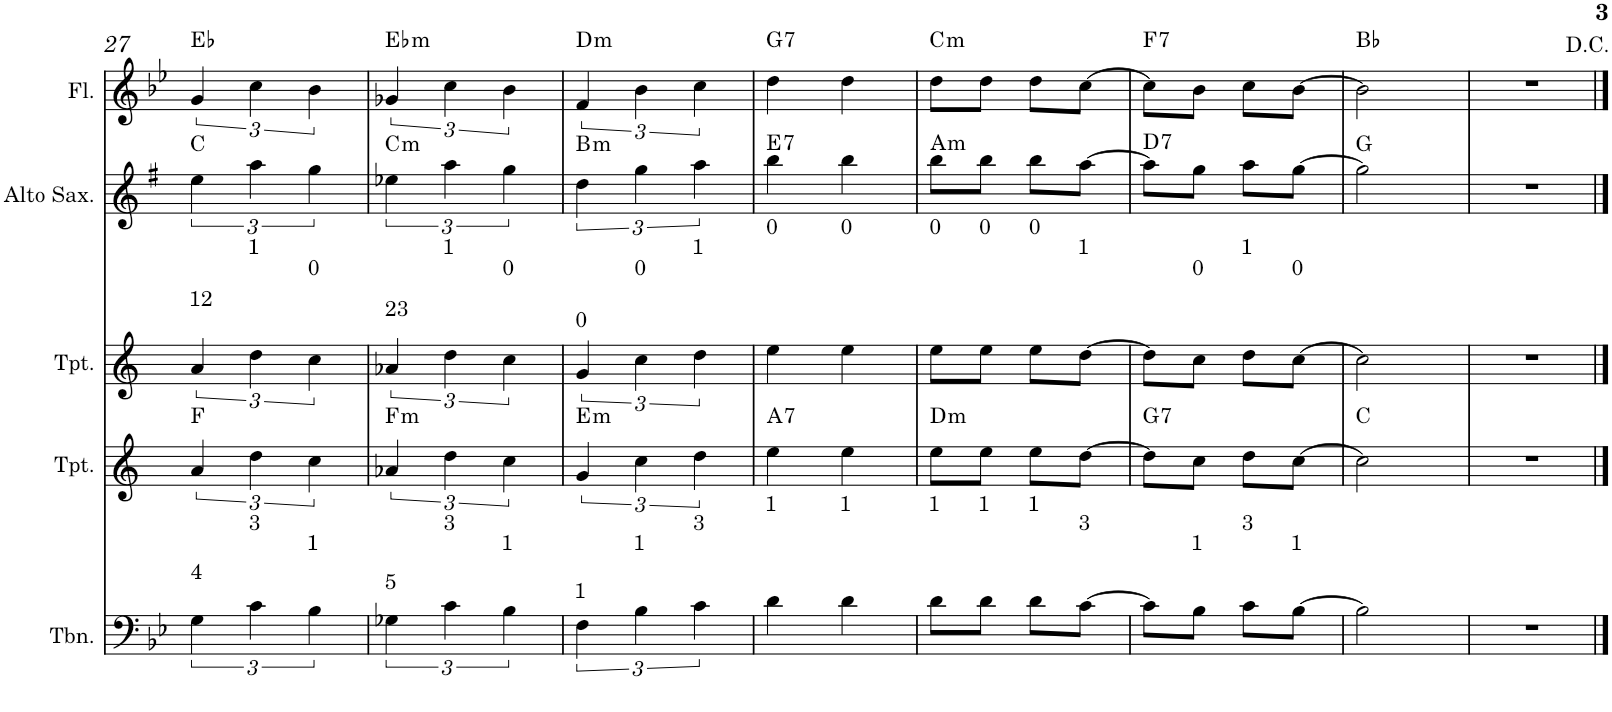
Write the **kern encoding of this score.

**kern	**kern	**harte	**kern	**kern	**harte	**kern	**harte
*part5	*part4	*part4	*part3	*part2	*part2	*part1	*part1
*staff5	*staff4	*	*staff3	*staff2	*	*staff1	*
*I"C clavF	*I"Bb	*	*I"Bb - Pirata	*I"Eb	*	*I"C clavG	*
!!LO:PB:g=z
*clefF4	*clefG2	*	*clefG2	*clefG2	*	*clefG2	*
*	*Trd1c2	*	*Trd1c2	*Trd5c9	*	*	*
*k[b-e-]	*k[]	*	*k[]	*k[f#]	*	*k[b-e-]	*
*B-:	*	*	*	*G:	*	*B-:	*
*M2/4	*M2/4	*	*M2/4	*M2/4	*	*M2/4	*
=27	=27	=27	=27	=27	=27	=27	=27
!	!	!	!LO:TX:a:t=12	!	!	!	!
!LO:TX:a:t=4	!	!	!	!	!	!	!
6G\	6a/	F:maj	6a/	6ee\	C:maj	6g/	Eb:maj
!	!	!	!LO:TX:a:t=1	!	!	!	!
!LO:TX:a:t=3	!	!	!	!	!	!	!
6c\	6dd\	.	6dd\	6aa\	.	6cc\	.
!	!	!	!LO:TX:a:t=0	!	!	!	!
!LO:TX:a:t=1	!	!	!	!	!	!	!
6B-\	6cc\	.	6cc\	6gg\	.	6b-\	.
=28	=28	=28	=28	=28	=28	=28	=28
!	!	!	!LO:TX:a:t=23	!	!	!	!
!LO:TX:a:t=5	!	!LO:H:kt=m	!	!	!LO:H:kt=m	!	!LO:H:kt=m
6G-X\	6a-X/	F:min	6a-X/	6ee-X\	C:min	6g-X/	Eb:min
!	!	!	!LO:TX:a:t=1	!	!	!	!
!LO:TX:a:t=3	!	!	!	!	!	!	!
6c\	6dd\	.	6dd\	6aa\	.	6cc\	.
!	!	!	!LO:TX:a:t=0	!	!	!	!
!LO:TX:a:t=1	!	!	!	!	!	!	!
6B-\	6cc\	.	6cc\	6gg\	.	6b-\	.
=29	=29	=29	=29	=29	=29	=29	=29
!	!	!	!LO:TX:a:t=0	!	!	!	!
!LO:TX:a:t=1	!	!LO:H:kt=m	!	!	!LO:H:kt=m	!	!LO:H:kt=m
6F\	6g/	E:min	6g/	6dd\	B:min	6f/	D:min
!	!	!	!LO:TX:a:t=0	!	!	!	!
!LO:TX:a:t=1	!	!	!	!	!	!	!
6B-\	6cc\	.	6cc\	6gg\	.	6b-\	.
!	!	!	!LO:TX:a:t=1	!	!	!	!
!LO:TX:a:t=3	!	!	!	!	!	!	!
6c\	6dd\	.	6dd\	6aa\	.	6cc\	.
=30	=30	=30	=30	=30	=30	=30	=30
!	!	!	!LO:TX:a:t=0	!	!	!	!
!LO:TX:a:t=1	!	!LO:H:kt=7	!	!	!LO:H:kt=7	!	!LO:H:kt=7
4d\	4ee\	A:7	4ee\	4bb\	E:7	4dd\	G:7
!	!	!	!LO:TX:a:t=0	!	!	!	!
!LO:TX:a:t=1	!	!	!	!	!	!	!
4d\	4ee\	.	4ee\	4bb\	.	4dd\	.
=31	=31	=31	=31	=31	=31	=31	=31
!	!	!	!LO:TX:a:t=0	!	!	!	!
!LO:TX:a:t=1	!	!LO:H:kt=m	!	!	!LO:H:kt=m	!	!LO:H:kt=m
8d\L	8ee\L	D:min	8ee\L	8bb\L	A:min	8dd\L	C:min
!	!	!	!LO:TX:a:t=0	!	!	!	!
!LO:TX:a:t=1	!	!	!	!	!	!	!
8d\J	8ee\J	.	8ee\J	8bb\J	.	8dd\J	.
!	!	!	!LO:TX:a:t=0	!	!	!	!
!LO:TX:a:t=1	!	!	!	!	!	!	!
8d\L	8ee\L	.	8ee\L	8bb\L	.	8dd\L	.
!	!	!	!LO:TX:a:t=1	!	!	!	!
!LO:TX:a:t=3	!	!	!	!	!	!	!
[>8c\J	[>8dd\J	.	[>8dd\J	[>8aa\J	.	[>8cc\J	.
=32	=32	=32	=32	=32	=32	=32	=32
!	!	!LO:H:kt=7	!	!	!LO:H:kt=7	!	!LO:H:kt=7
8c\L]	8dd\L]	G:7	8dd\L]	8aa\L]	D:7	8cc\L]	F:7
!	!	!	!LO:TX:a:t=0	!	!	!	!
!LO:TX:a:t=1	!	!	!	!	!	!	!
8B-\J	8cc\J	.	8cc\J	8gg\J	.	8b-\J	.
!	!	!	!LO:TX:a:t=1	!	!	!	!
!LO:TX:a:t=3	!	!	!	!	!	!	!
8c\L	8dd\L	.	8dd\L	8aa\L	.	8cc\L	.
!	!	!	!LO:TX:a:t=0	!	!	!	!
!LO:TX:a:t=1	!	!	!	!	!	!	!
[>8B-\J	[>8cc\J	.	[>8cc\J	[>8gg\J	.	[>8b-\J	.
=33	=33	=33	=33	=33	=33	=33	=33
2B-\]	2cc\]	C:maj	2cc\]	2gg\]	G:maj	2b-\]	Bb:maj
=34	=34	=34	=34	=34	=34	=34	=34
2r	2r	.	2r	2r	.	2r	.
==	==	==	==	==	==	==	==
*-	*-	*-	*-	*-	*-	*-	*-
